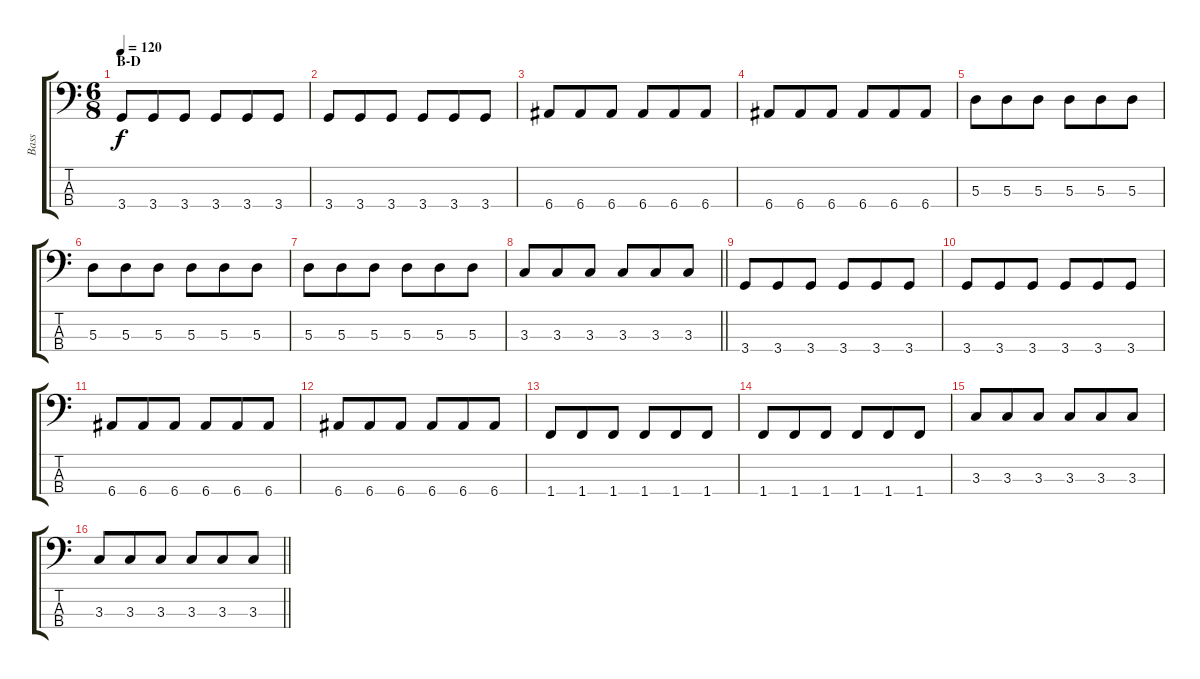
\track ("Bass" "Bass") {instrument electricbassfinger}
\staff {score tabs}
\tuning (G2 D2 A1 E1) {hide}
\ts (6 8)
\section ("" "B-D")
\tempo 120
\clef f4
\ks c
3.4.8{dy f} 3.4.8 3.4.8 3.4.8 3.4.8 3.4.8 |
3.4.8 3.4.8 3.4.8 3.4.8 3.4.8 3.4.8 |
6.4.8 6.4.8 6.4.8 6.4.8 6.4.8 6.4.8 |
6.4.8 6.4.8 6.4.8 6.4.8 6.4.8 6.4.8 |
5.3.8 5.3.8 5.3.8 5.3.8 5.3.8 5.3.8 |
5.3.8 5.3.8 5.3.8 5.3.8 5.3.8 5.3.8 |
5.3.8 5.3.8 5.3.8 5.3.8 5.3.8 5.3.8 |
\barLineRight lightlight
3.3.8 3.3.8 3.3.8 3.3.8 3.3.8 3.3.8 |
3.4.8 3.4.8 3.4.8 3.4.8 3.4.8 3.4.8 |
3.4.8 3.4.8 3.4.8 3.4.8 3.4.8 3.4.8 |
6.4.8 6.4.8 6.4.8 6.4.8 6.4.8 6.4.8 |
6.4.8 6.4.8 6.4.8 6.4.8 6.4.8 6.4.8 |
1.4.8 1.4.8 1.4.8 1.4.8 1.4.8 1.4.8 |
1.4.8 1.4.8 1.4.8 1.4.8 1.4.8 1.4.8 |
3.3.8 3.3.8 3.3.8 3.3.8 3.3.8 3.3.8 |
\barLineRight lightlight
3.3.8 3.3.8 3.3.8 3.3.8 3.3.8 3.3.8
